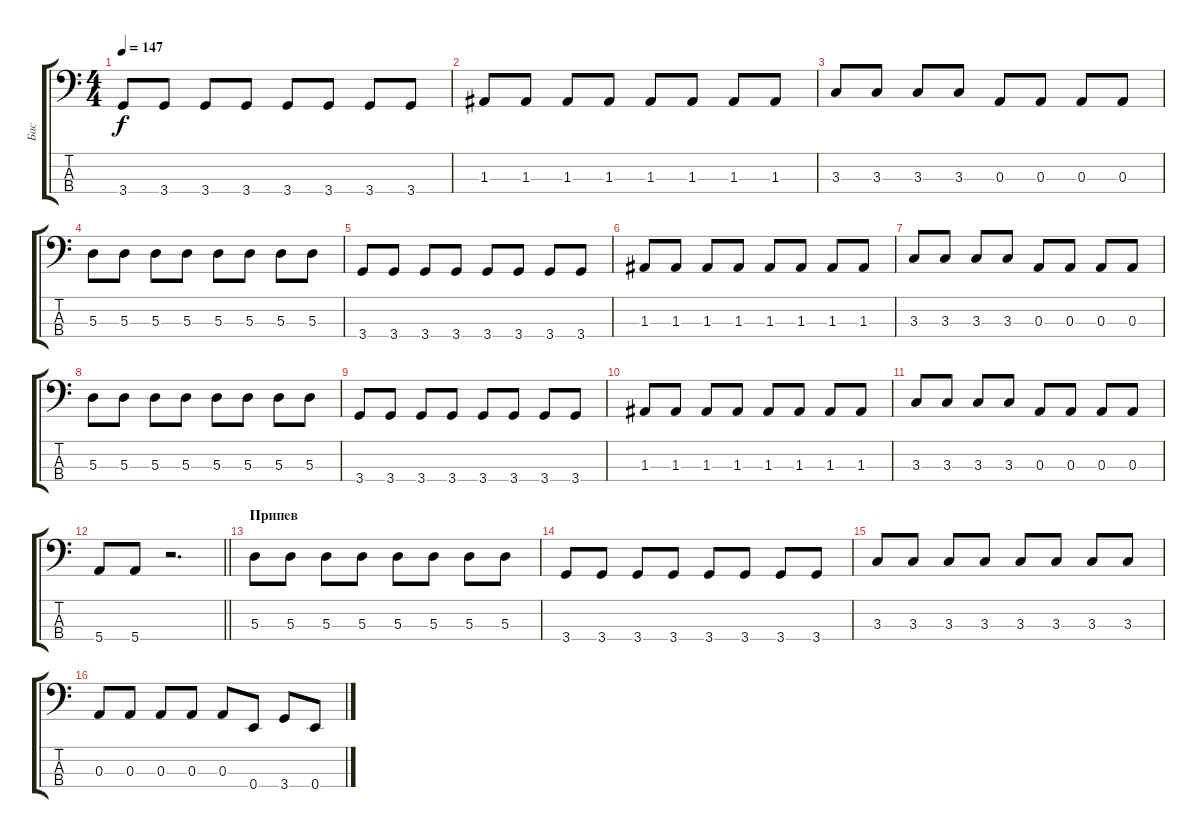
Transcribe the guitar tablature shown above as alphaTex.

\track ("Бас" "Бас") {instrument electricbassfinger}
\staff {score tabs}
\tuning (G2 D2 A1 E1) {hide}
\ts (4 4)
\tempo 147
\clef f4
\ks c
3.4.8{dy f} 3.4.8 3.4.8 3.4.8 3.4.8 3.4.8 3.4.8 3.4.8 |
1.3.8 1.3.8 1.3.8 1.3.8 1.3.8 1.3.8 1.3.8 1.3.8 |
3.3.8 3.3.8 3.3.8 3.3.8 0.3.8 0.3.8 0.3.8 0.3.8 |
5.3.8 5.3.8 5.3.8 5.3.8 5.3.8 5.3.8 5.3.8 5.3.8 |
3.4.8 3.4.8 3.4.8 3.4.8 3.4.8 3.4.8 3.4.8 3.4.8 |
1.3.8 1.3.8 1.3.8 1.3.8 1.3.8 1.3.8 1.3.8 1.3.8 |
3.3.8 3.3.8 3.3.8 3.3.8 0.3.8 0.3.8 0.3.8 0.3.8 |
5.3.8 5.3.8 5.3.8 5.3.8 5.3.8 5.3.8 5.3.8 5.3.8 |
3.4.8 3.4.8 3.4.8 3.4.8 3.4.8 3.4.8 3.4.8 3.4.8 |
1.3.8 1.3.8 1.3.8 1.3.8 1.3.8 1.3.8 1.3.8 1.3.8 |
3.3.8 3.3.8 3.3.8 3.3.8 0.3.8 0.3.8 0.3.8 0.3.8 |
\barLineRight lightlight
5.4.8 5.4.8 r.2{d} |
\section ("" "Припев")
5.3.8 5.3.8 5.3.8 5.3.8 5.3.8 5.3.8 5.3.8 5.3.8 |
3.4.8 3.4.8 3.4.8 3.4.8 3.4.8 3.4.8 3.4.8 3.4.8 |
3.3.8 3.3.8 3.3.8 3.3.8 3.3.8 3.3.8 3.3.8 3.3.8 |
0.3.8 0.3.8 0.3.8 0.3.8 0.3.8 0.4.8 3.4.8 0.4.8
